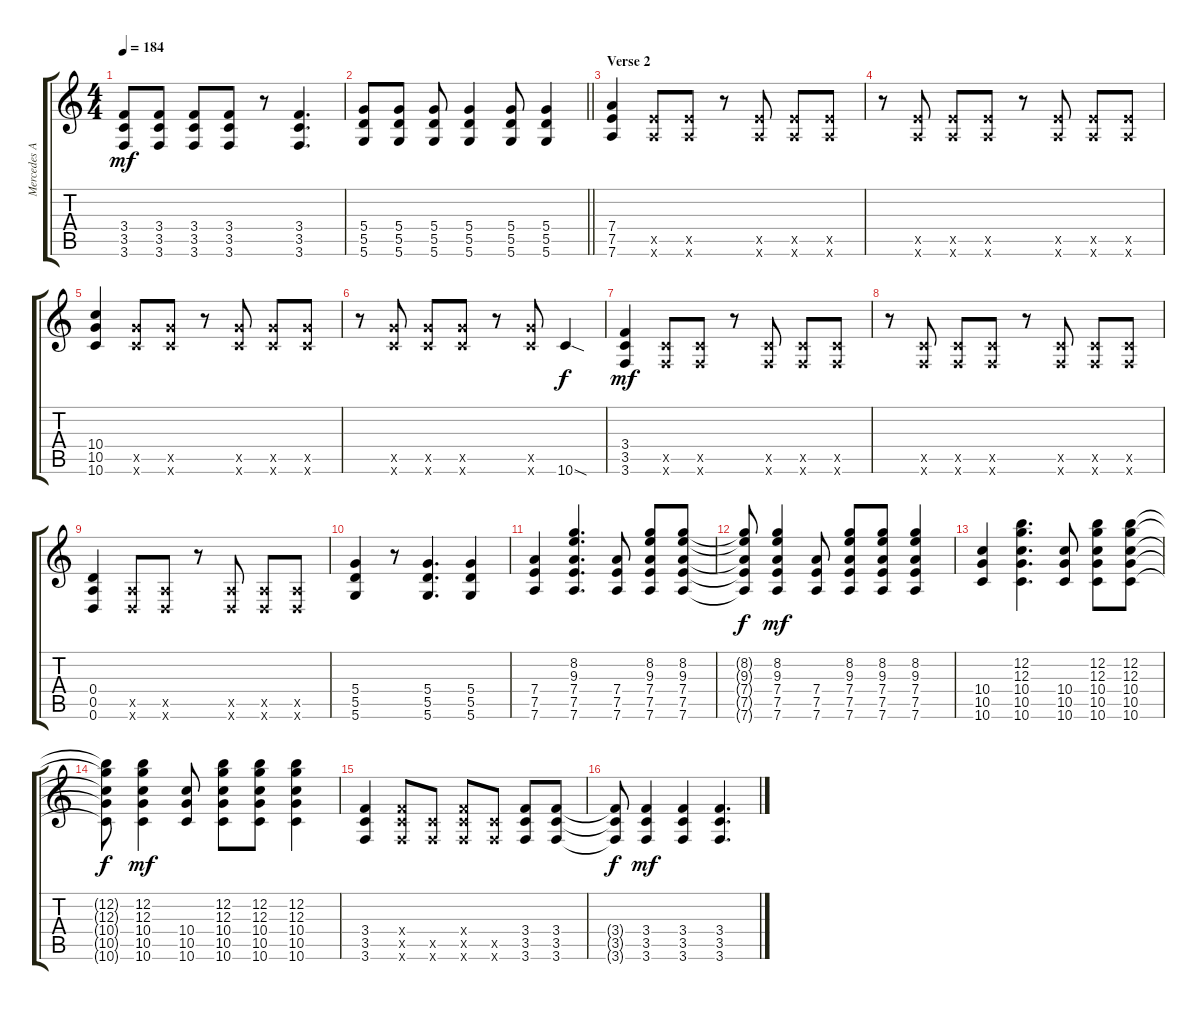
\track ("Mercedes Arn-Horn (Rhythm Guitar)" "Mercedes A") {instrument overdrivenguitar}
\staff {score tabs}
\tuning (E4 B3 G3 D3 A2 D2) {hide}
\ts (4 4)
\tempo 184
\clef g2
\ks c
(3.4 3.5 3.6).8{dy mf} (3.4 3.5 3.6).8 (3.4 3.5 3.6).8 (3.4 3.5 3.6).8 r.8 (3.4 3.5 3.6).4{d} |
\barLineRight lightlight
(5.4 5.5 5.6).8 (5.4 5.5 5.6).8 (5.4 5.5 5.6).8 (5.4 5.5 5.6).4 (5.4 5.5 5.6).8 (5.4 5.5 5.6).4 |
\section ("" "Verse 2")
(7.4 7.5 7.6).4 (7.5{x} 7.6{x}).8 (7.5{x} 7.6{x}).8 r.8 (7.5{x} 7.6{x}).8 (7.5{x} 7.6{x}).8 (7.5{x} 7.6{x}).8 |
r.8 (7.5{x} 7.6{x}).8 (7.5{x} 7.6{x}).8 (7.5{x} 7.6{x}).8 r.8 (7.5{x} 7.6{x}).8 (7.5{x} 7.6{x}).8 (7.5{x} 7.6{x}).8 |
(10.4 10.5 10.6).4 (10.5{x} 10.6{x}).8 (10.5{x} 10.6{x}).8 r.8 (10.5{x} 10.6{x}).8 (10.5{x} 10.6{x}).8 (10.5{x} 10.6{x}).8 |
r.8 (10.5{x} 10.6{x}).8 (10.5{x} 10.6{x}).8 (10.5{x} 10.6{x}).8 r.8 (10.5{x} 10.6{x}).8 10.6{sod}.4{dy f} |
(3.4 3.5 3.6).4{dy mf} (3.5{x} 3.6{x}).8 (3.5{x} 3.6{x}).8 r.8 (3.5{x} 3.6{x}).8 (3.5{x} 3.6{x}).8 (3.5{x} 3.6{x}).8 |
r.8 (3.5{x} 3.6{x}).8 (3.5{x} 3.6{x}).8 (3.5{x} 3.6{x}).8 r.8 (3.5{x} 3.6{x}).8 (3.5{x} 3.6{x}).8 (3.5{x} 3.6{x}).8 |
(0.4 0.5 0.6).4 (0.5{x} 0.6{x}).8 (0.5{x} 0.6{x}).8 r.8 (0.5{x} 0.6{x}).8 (0.5{x} 0.6{x}).8 (0.5{x} 0.6{x}).8 |
(5.4 5.5 5.6).4 r.8 (5.4 5.5 5.6).4{d} (5.4 5.5 5.6).4 |
(7.4 7.5 7.6).4 (8.2 9.3 7.4 7.5 7.6).4{d} (7.4 7.5 7.6).8 (8.2 9.3 7.4 7.5 7.6).8 (8.2 9.3 7.4 7.5 7.6).8 |
(8.2{t} 9.3{t} 7.4{t} 7.5{t} 7.6{t}).8{dy f} (8.2 9.3 7.4 7.5 7.6).4{dy mf} (7.4 7.5 7.6).8 (8.2 9.3 7.4 7.5 7.6).8 (8.2 9.3 7.4 7.5 7.6).8 (8.2 9.3 7.4 7.5 7.6).4 |
(10.4 10.5 10.6).4 (12.2 12.3 10.4 10.5 10.6).4{d} (10.4 10.5 10.6).8 (12.2 12.3 10.4 10.5 10.6).8 (12.2 12.3 10.4 10.5 10.6).8 |
(12.2{t} 12.3{t} 10.4{t} 10.5{t} 10.6{t}).8{dy f} (12.2 12.3 10.4 10.5 10.6).4{dy mf} (10.4 10.5 10.6).8 (12.2 12.3 10.4 10.5 10.6).8 (12.2 12.3 10.4 10.5 10.6).8 (12.2 12.3 10.4 10.5 10.6).4 |
(3.4 3.5 3.6).4 (3.4{x} 3.5{x} 3.6{x}).8 (3.5{x} 3.6{x}).8 (3.4{x} 3.5{x} 3.6{x}).8 (3.5{x} 3.6{x}).8 (3.4 3.5 3.6).8 (3.4 3.5 3.6).8 |
(3.4{t} 3.5{t} 3.6{t}).8{dy f} (3.4 3.5 3.6).4{dy mf} (3.4 3.5 3.6).4 (3.4 3.5 3.6).4{d}
